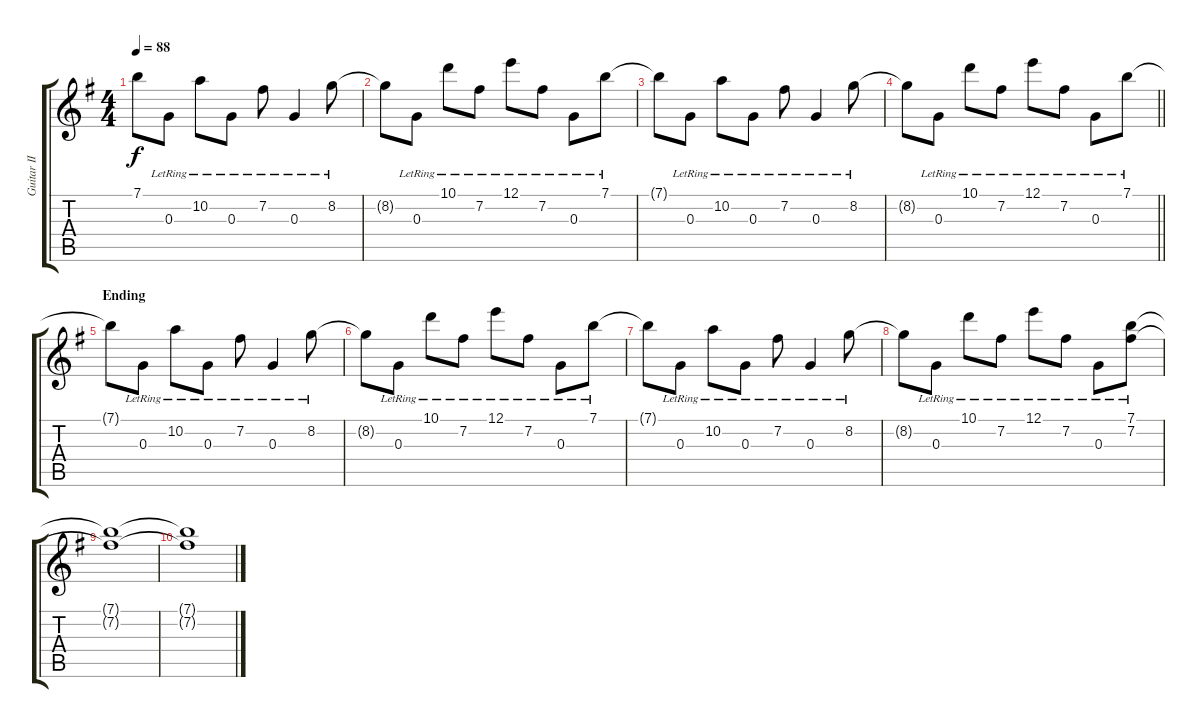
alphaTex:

\track ("Guitar II" "Guitar II") {instrument electricguitarclean}
\staff {score tabs}
\tuning (E4 B3 G3 D3 A2 E2) {hide}
\ts (4 4)
\tempo 88
\clef g2
\ks g
7.1{t}.8{dy f} 0.3{lr}.8 10.2{lr}.8 0.3{lr}.8 7.2{lr}.8 0.3{lr}.4 8.2{lr}.8 |
8.2{t}.8 0.3{lr}.8 10.1{lr}.8 7.2{lr}.8 12.1{lr}.8 7.2{lr}.8 0.3{lr}.8 7.1{lr}.8 |
7.1{t}.8 0.3{lr}.8 10.2{lr}.8 0.3{lr}.8 7.2{lr}.8 0.3{lr}.4 8.2{lr}.8 |
\barLineRight lightlight
8.2{t}.8 0.3{lr}.8 10.1{lr}.8 7.2{lr}.8 12.1{lr}.8 7.2{lr}.8 0.3{lr}.8 7.1{lr}.8 |
\section ("" "Ending")
7.1{t}.8 0.3{lr}.8 10.2{lr}.8 0.3{lr}.8 7.2{lr}.8 0.3{lr}.4 8.2{lr}.8 |
8.2{t}.8 0.3{lr}.8 10.1{lr}.8 7.2{lr}.8 12.1{lr}.8 7.2{lr}.8 0.3{lr}.8 7.1{lr}.8 |
7.1{t}.8 0.3{lr}.8 10.2{lr}.8 0.3{lr}.8 7.2{lr}.8 0.3{lr}.4 8.2{lr}.8 |
8.2{t}.8 0.3{lr}.8 10.1{lr}.8 7.2{lr}.8 12.1{lr}.8 7.2{lr}.8 0.3{lr}.8 (7.1{lr} 7.2).8 |
(7.1{t} 7.2{t}).1 |
(7.1{t} 7.2{t}).1
